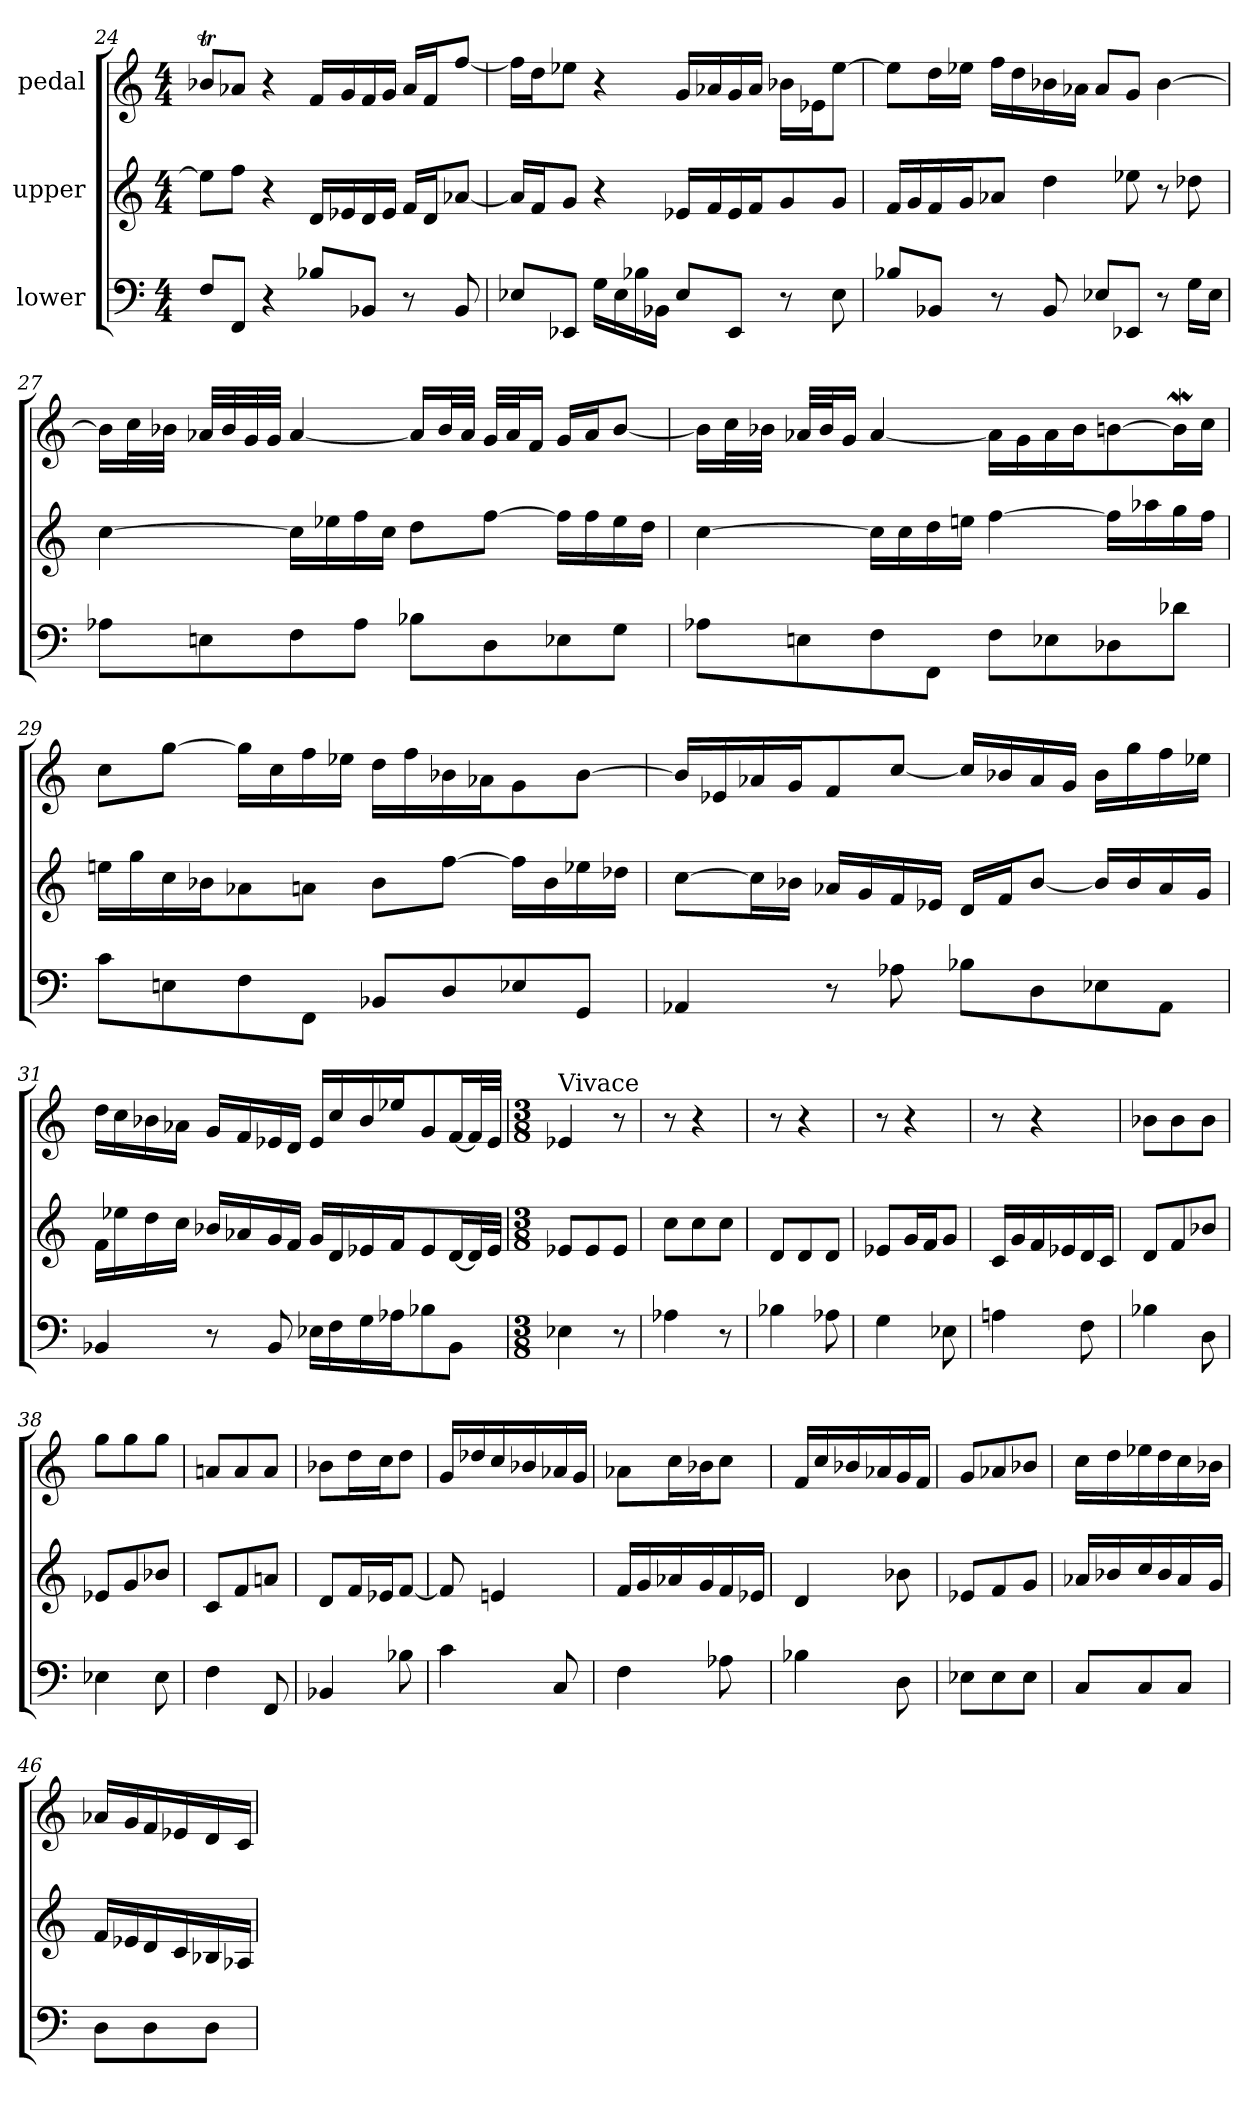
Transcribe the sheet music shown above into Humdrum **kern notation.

**kern	**kern	**kern
*part3	*part2	*part1
*staff3	*staff2	*staff1
*I"lower	*I"upper	*I"pedal
!!LO:PB:g=z
*clefF4	*clefG2	*clefG2
*M4/4	*M4/4	*M4/4
=24	=24	=24
8F/L	8ee\L]	8b-T/L
8FF/J	8ff\J	8a-/J
4r	4r	4r
8B-/L	16d/LL	16f/LL
.	16e-/	16g/
8BB-/J	16d/	16f/
.	16e-/JJ	16g/JJ
8r	16f/LL	16a-/LL
.	16d/J	16f/J
8BB-/	[8a-/J	[8ff/J
=25	=25	=25
8E-/L	16a-/LL]	16ff\LL]
.	16f/J	16dd\J
8EE-/J	8g/J	8ee-\J
16G\LL	4r	4r
16E-\	.	.
16B-\	.	.
16BB-\JJ	.	.
8E-/L	16e-/LL	16g/LL
.	16f/	16a-/
8EE-/J	16e-/	16g/
.	16f/J	16a-/JJ
8r	8g/	16b-\LL
.	.	16e-\J
8E-\	8g/J	[8ee-\J
=26	=26	=26
8B-/L	16f/LL	8ee-\L]
.	16g/	.
8BB-/J	16f/	16dd\L
.	16g/J	16ee-\JJ
8r	8a-/J	16ff\LL
.	.	16dd\
8BB-/	4dd\	16b-\
.	.	16a-\JJ
8E-/L	.	8a-/L
8EE-/J	8ee-\	8g/J
8r	8r	[4b-\
16G\LL	8dd-\	.
16E-\JJ	.	.
!!LO:LB:g=z
=27	=27	=27
8A-\L	[4cc\	16b-\LL]
.	.	32cc\L
.	.	32b-\JJJ
8En\	.	32a-/LLL
.	.	32b-/
.	.	32g/
.	.	32g/JJJ
8F\	16cc\LL]	[4a-/
.	16ee-\	.
8A-\J	16ff\	.
.	16cc\JJ	.
8B-\L	8dd\L	16a-/LL]
.	.	32b-/L
.	.	32a-/JJJ
8D\	[8ff\J	32g/LLL
.	.	32a-/J
.	.	16f/JJ
8E-\	16ff\LL]	16g/LL
.	16ff\	16a-/J
8G\J	16ee-\	[8b-/J
.	16dd\JJ	.
=28	=28	=28
8A-\L	[4cc\	16b-\LL]
.	.	32cc\L
.	.	32b-\JJJ
8En\	.	32a-/LLL
.	.	32b-/J
.	.	16g/JJ
8F\	16cc\LL]	[4a-/
.	16cc\	.
8FF\J	16dd\	.
.	16een\JJ	.
8F\L	[4ff\	16a-\LL]
.	.	16g\
8E-\	.	16a-\
.	.	16b-\J
8D-\	16ff\LL]	[8bn\
.	16aa-\	.
8d-\J	16gg\	16bW\L]
.	16ff\JJ	16cc\JJ
!!LO:LB:g=z
=29	=29	=29
8c\L	16een\LL	8cc\L
.	16gg\	.
8En\	16cc\	[8gg\J
.	16b-\J	.
8F\	8a-\	16gg\LL]
.	.	16cc\
8FF\J	8an\J	16ff\
.	.	16ee-\JJ
8BB-/L	8b-\L	16dd\LL
.	.	16ff\
8D/	[8ff\J	16b-\
.	.	16a-\J
8E-/	16ff\LL]	8g\
.	16b-\	.
8GG/J	16ee-\	[8b-\J
.	16dd-\JJ	.
=30	=30	=30
4AA-/	[8cc\L	16b-/LL]
.	.	16e-/
.	16cc\L]	16a-/
.	16b-\JJ	16g/J
8r	16a-/LL	8f/
.	16g/	.
8A-\	16f/	[8cc/J
.	16e-/JJ	.
8B-\L	16d/LL	16cc/LL]
.	16f/J	16b-/
8D\	[8b-/J	16a-/
.	.	16g/JJ
8E-\	16b-/LL]	16b-\LL
.	16b-/	16gg\
8AA-\J	16a-/	16ff\
.	16g/JJ	16ee-\JJ
=31	=31	=31
4BB-/	16f\LL	16dd\LL
.	16ee-\	16cc\
.	16dd\	16b-\
.	16cc\JJ	16a-\JJ
8r	16b-/LL	16g/LL
.	16a-/	16f/
8BB-/	16g/	16e-/
.	16f/JJ	16d/JJ
16E-\LL	16g/LL	16e-/LL
16F\	16d/	16cc/
16G\	16e-/	16b-/
16A-\J	16f/J	16ee-/J
8B-\	8e-/	8g/
8BB-\J	[16d/L	[16f/L
.	32d/L]	32f/L]
.	32e-/JJJ	32e-/JJJ
!!LO:LB:g=z
=32	=32	=32
*M3/8	*M3/8	*M3/8
!	!	!LO:TX:a:t=Vivace
4E-\	8e-/L	4e-/
.	8e-/	.
8r	8e-/J	8r
=33	=33	=33
4A-\	8cc\L	8r
.	8cc\	4r
8r	8cc\J	.
=34	=34	=34
4B-\	8d/L	8r
.	8d/	4r
8A-\	8d/J	.
=35	=35	=35
4G\	8e-/L	8r
.	16g/L	4r
.	16f/J	.
8E-\	8g/J	.
=36	=36	=36
4An\	16c/LL	8r
.	16g/	.
.	16f/	4r
.	16e-/	.
8F\	16d/	.
.	16c/JJ	.
=37	=37	=37
4B-\	8d/L	8b-\L
.	8f/	8b-\
8D\	8b-/J	8b-\J
!!LO:LB:g=z
=38	=38	=38
4E-\	8e-/L	8gg\L
.	8g/	8gg\
8E-\	8b-/J	8gg\J
=39	=39	=39
4F\	8c/L	8an/L
.	8f/	8a/
8FF/	8an/J	8a/J
=40	=40	=40
4BB-/	8d/L	8b-\L
.	16f/L	16dd\L
.	16e-/J	16cc\J
8B-\	[8f/J	8dd\J
=41	=41	=41
4c\	8f/]	16g/LL
.	.	16dd-/
.	4en/	16cc/
.	.	16b-/
8C/	.	16a-/
.	.	16g/JJ
=42	=42	=42
4F\	16f/LL	8a-\L
.	16g/	.
.	16a-/	16cc\L
.	16g/	16b-\J
8A-\	16f/	8cc\J
.	16e-/JJ	.
=43	=43	=43
4B-\	4d/	16f/LL
.	.	16cc/
.	.	16b-/
.	.	16a-/
8D\	8b-\	16g/
.	.	16f/JJ
=44	=44	=44
8E-\L	8e-/L	8g/L
8E-\	8f/	8a-/
8E-\J	8g/J	8b-/J
=45	=45	=45
8C/L	16a-/LL	16cc\LL
.	16b-/	16dd\
8C/	16cc/	16ee-\
.	16b-/	16dd\
8C/J	16a-/	16cc\
.	16g/JJ	16b-\JJ
!!LO:LB:g=z
=46	=46	=46
8D\L	16f/LL	16a-/LL
.	16e-/	16g/
8D\	16d/	16f/
.	16c/	16e-/
8D\J	16B-/	16d/
.	16A-/JJ	16c/JJ
=	=	=
*-	*-	*-
